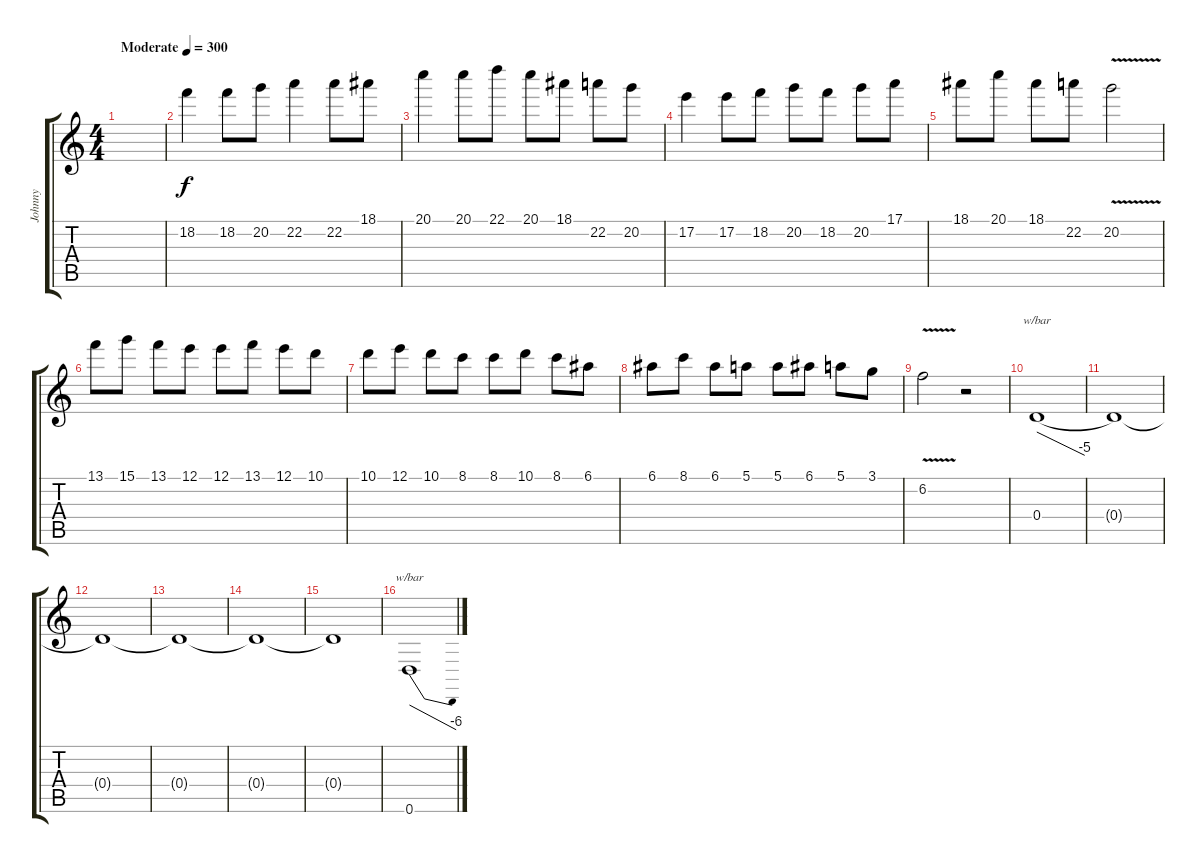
\track ("Johnny" "Johnny") {instrument overdrivenguitar}
\staff {score tabs}
\tuning (E4 B3 G3 D3 A2 D2) {hide}
\ts (4 4)
\tempo (300 "Moderate")
\clef g2
\ks c
|
18.2.4 18.2.8 20.2.8 22.2.4 22.2.8 18.1.8 |
20.1.4 20.1.8 22.1.8 20.1.8 18.1.8 22.2.8 20.2.8 |
17.2.4 17.2.8 18.2.8 20.2.8 18.2.8 20.2.8 17.1.8 |
18.1.8 20.1.8 18.1.8 22.2.8 20.2{v}.2 |
13.1.8 15.1.8 13.1.8 12.1.8 12.1.8 13.1.8 12.1.8 10.1.8 |
10.1.8 12.1.8 10.1.8 8.1.8 8.1.8 10.1.8 8.1.8 6.1.8 |
6.1.8 8.1.8 6.1.8 5.1.8 5.1.8 6.1.8 5.1.8 3.1.8 |
6.2{v}.2 r.2 |
0.4.1{tbe (dive default 0 0 60 -20)} |
0.4{t}.1 |
0.4{t}.1 |
0.4{t}.1 |
0.4{t}.1 |
0.4{t}.1 |
0.6.1{tbe (dive default 0 0 60 -24)}
